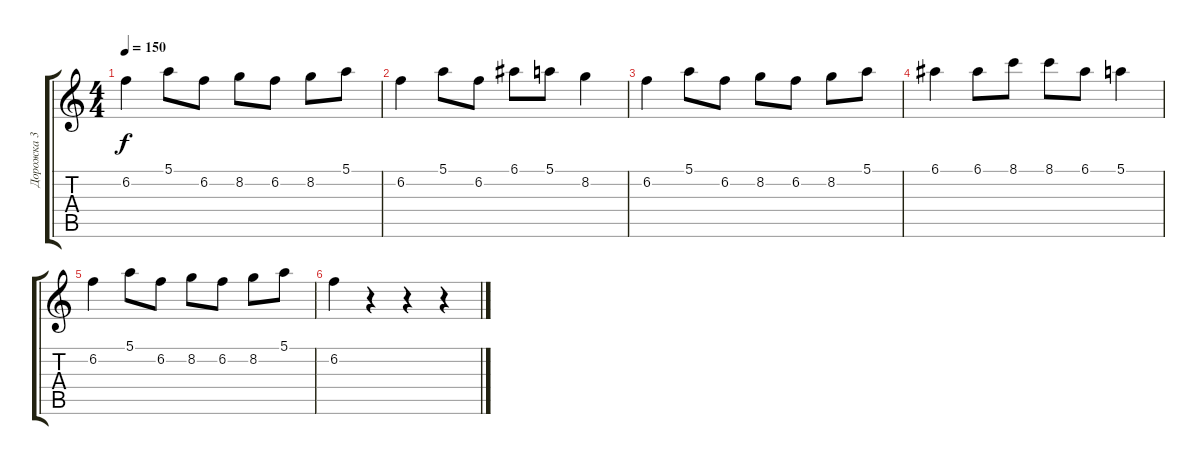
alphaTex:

\track ("Дорожка 3" "Дорожка 3") {instrument distortionguitar}
\staff {score tabs}
\tuning (E4 B3 G3 D3 A2 E2) {hide}
\ts (4 4)
\tempo 150
\clef g2
\ks c
6.2.4{dy f} 5.1.8 6.2.8 8.2.8 6.2.8 8.2.8 5.1.8 |
6.2.4 5.1.8 6.2.8 6.1.8 5.1.8 8.2.4 |
6.2.4 5.1.8 6.2.8 8.2.8 6.2.8 8.2.8 5.1.8 |
6.1.4 6.1.8 8.1.8 8.1.8 6.1.8 5.1.4 |
6.2.4 5.1.8 6.2.8 8.2.8 6.2.8 8.2.8 5.1.8 |
6.2.4 r.4 r.4 r.4
